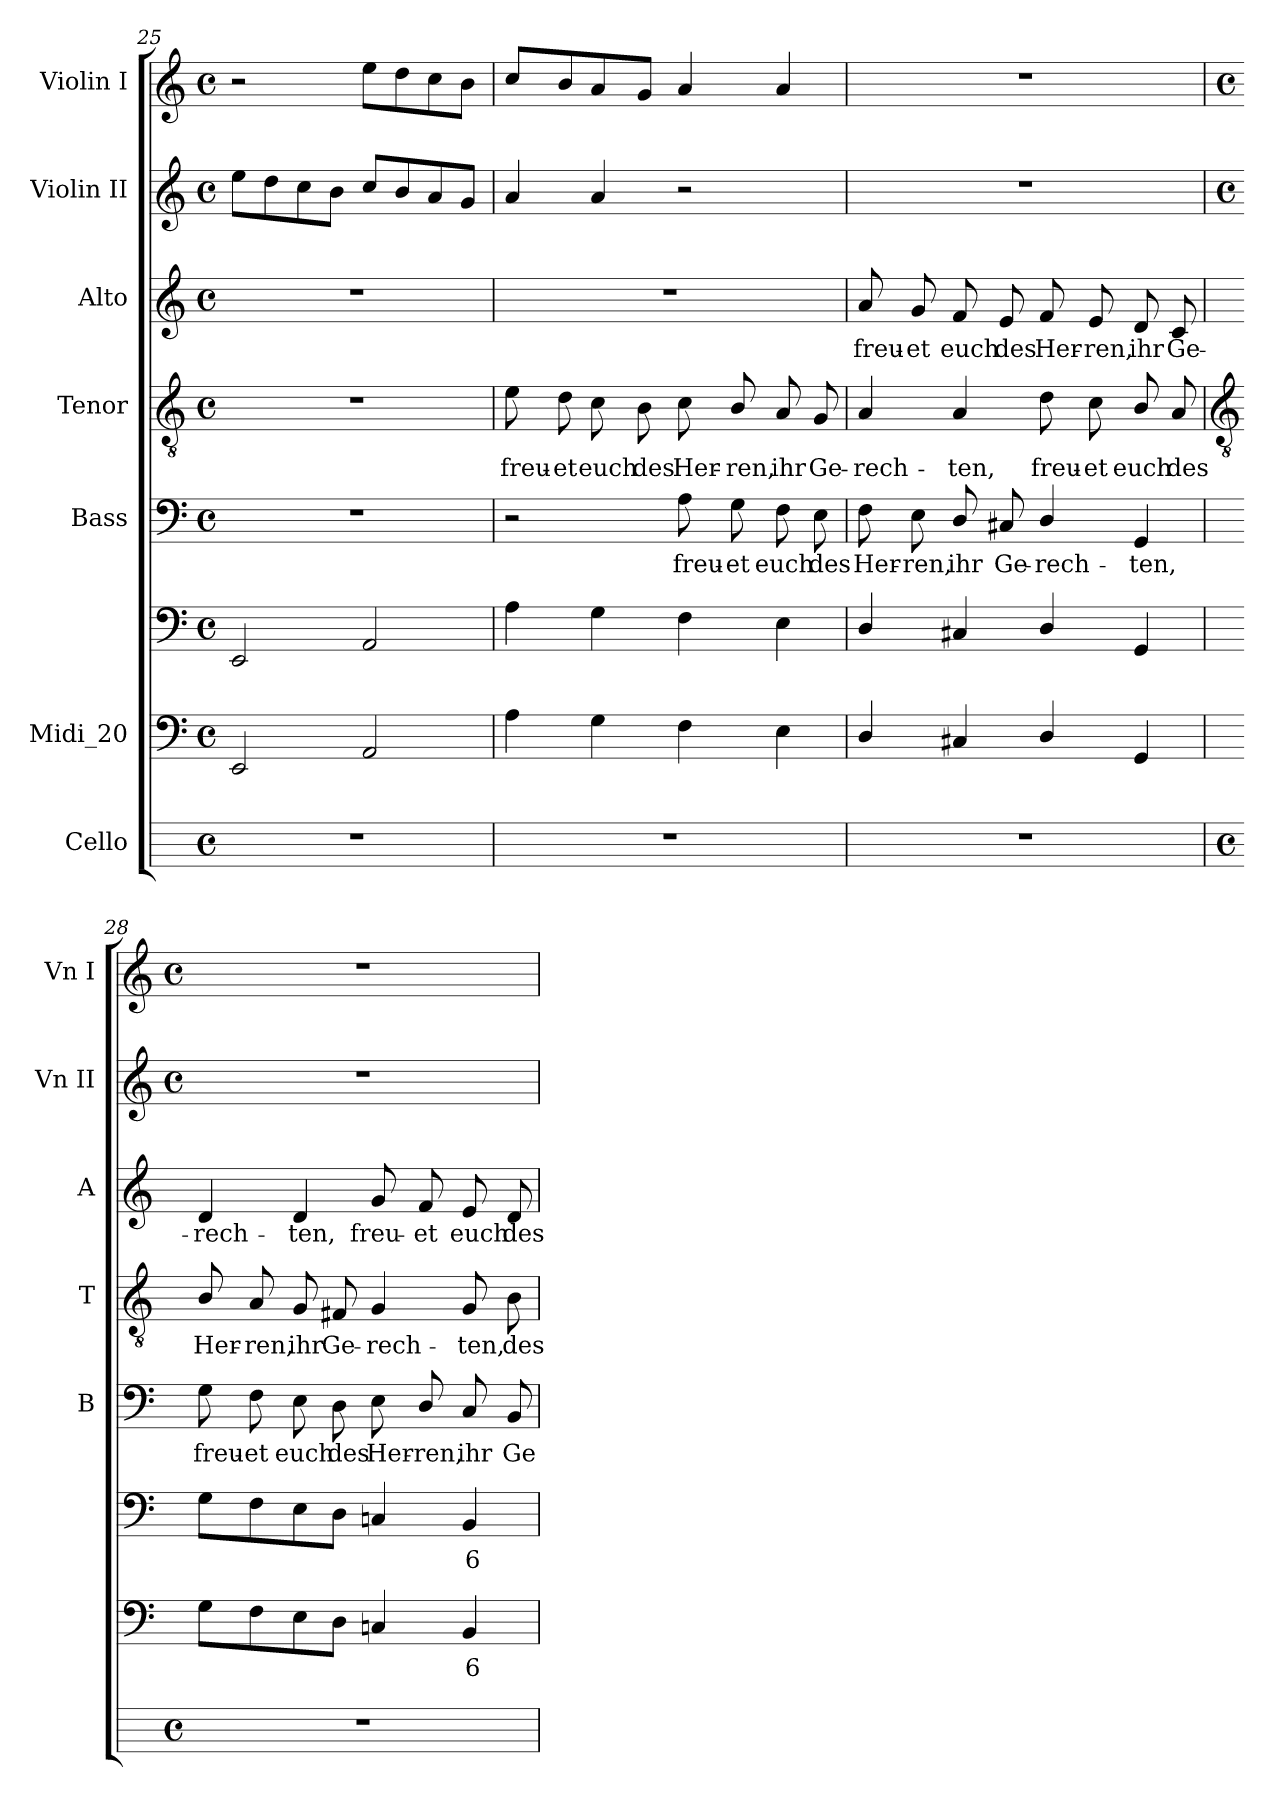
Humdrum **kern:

**kern	**kern	**text	**kern	**text	**kern	**text	**kern	**text	**kern	**text	**kern	**kern
*part7	*part6	*part6	*part6	*part6	*part5	*part5	*part4	*part4	*part3	*part3	*part2	*part1
*staff8	*staff7	*staff7	*staff6	*staff6	*staff5	*staff5	*staff4	*staff4	*staff3	*staff3	*staff2	*staff1
*I"Cello	*I"Midi_20	*	*	*	*I"Bass	*	*I"Tenor	*	*I"Alto	*	*I"Violin II	*I"Violin I
*	*	*	*	*	*I'B	*	*I'T	*	*I'A	*	*I'Vn II	*I'Vn I
!!LO:LB:g=z
*	*	*	*clefF4	*	*clefF4	*	*clefGv2	*	*clefG2	*	*clefG2	*clefG2
*	*k[]	*	*k[]	*	*k[]	*	*k[]	*	*k[]	*	*k[]	*k[]
*	*C:	*	*C:	*	*C:	*	*C:	*	*C:	*	*C:	*C:
*M4/4	*M4/4	*	*M4/4	*	*M4/4	*	*M4/4	*	*M4/4	*	*M4/4	*M4/4
*met(c)	*met(c)	*	*met(c)	*	*met(c)	*	*met(c)	*	*met(c)	*	*met(c)	*met(c)
=25	=25	=25	=25	=25	=25	=25	=25	=25	=25	=25	=25	=25
1r	2EE	.	2EE	.	1r	.	1r	.	1r	.	8eeL	2r
.	.	.	.	.	.	.	.	.	.	.	8dd	.
.	.	.	.	.	.	.	.	.	.	.	8cc	.
.	.	.	.	.	.	.	.	.	.	.	8bJ	.
.	2AA	.	2AA	.	.	.	.	.	.	.	8ccL	8eeL
.	.	.	.	.	.	.	.	.	.	.	8b	8dd
.	.	.	.	.	.	.	.	.	.	.	8a	8cc
.	.	.	.	.	.	.	.	.	.	.	8gJ	8bJ
=26	=26	=26	=26	=26	=26	=26	=26	=26	=26	=26	=26	=26
!	!	!	!	!	!	!	!	!LO:LY:b	!	!	!	!
1r	4A	.	4A	.	2r	.	8e	freu-	1r	.	4a	8ccL
!	!	!	!	!	!	!	!	!LO:LY:b	!	!	!	!
.	.	.	.	.	.	.	8d	-et	.	.	.	8b
!	!	!	!	!	!	!	!	!LO:LY:b	!	!	!	!
.	4G	.	4G	.	.	.	8c	euch	.	.	4a	8a
!	!	!	!	!	!	!	!	!LO:LY:b	!	!	!	!
.	.	.	.	.	.	.	8B	des	.	.	.	8gJ
!	!	!	!	!	!	!LO:LY:b	!	!LO:LY:b	!	!	!	!
.	4F	.	4F	.	8A	freu-	8c	Her-	.	.	2r	4a
!	!	!	!	!	!	!LO:LY:b	!	!LO:LY:b	!	!	!	!
.	.	.	.	.	8G	-et	8B/	-ren,	.	.	.	.
!	!	!	!	!	!	!LO:LY:b	!	!LO:LY:b	!	!	!	!
.	4E	.	4E	.	8F	euch	8A	ihr	.	.	.	4a
!	!	!	!	!	!	!LO:LY:b	!	!LO:LY:b	!	!	!	!
.	.	.	.	.	8E	des	8G	Ge-	.	.	.	.
=27	=27	=27	=27	=27	=27	=27	=27	=27	=27	=27	=27	=27
!	!	!	!	!	!	!LO:LY:b	!	!LO:LY:b	!	!LO:LY:b	!	!
1r	4D/	.	4D/	.	8F	Her-	4A	-rech-	8a	freu-	1r	1r
!	!	!	!	!	!	!LO:LY:b	!	!	!	!LO:LY:b	!	!
.	.	.	.	.	8E	-ren,	.	.	8g	-et	.	.
!	!	!	!	!	!	!LO:LY:b	!	!LO:LY:b	!	!LO:LY:b	!	!
.	4C#X	.	4C#X	.	8D/	ihr	4A	-ten,	8f	euch	.	.
!	!	!	!	!	!	!LO:LY:b	!	!	!	!LO:LY:b	!	!
.	.	.	.	.	8C#X	Ge-	.	.	8e	des	.	.
!	!	!	!	!	!	!LO:LY:b	!	!LO:LY:b	!	!LO:LY:b	!	!
.	4D/	.	4D/	.	4D/	-rech-	8d	freu-	8f	Her-	.	.
!	!	!	!	!	!	!	!	!LO:LY:b	!	!LO:LY:b	!	!
.	.	.	.	.	.	.	8c	-et	8e	-ren,	.	.
!	!	!	!	!	!	!LO:LY:b	!	!LO:LY:b	!	!LO:LY:b	!	!
.	4GG	.	4GG	.	4GG	-ten,	8B/	euch	8d	ihr	.	.
!	!	!	!	!	!	!	!	!LO:LY:b	!	!LO:LY:b	!	!
.	.	.	.	.	.	.	8A	des	8c	Ge-	.	.
!!LO:LB:g=z
=28	=28	=28	=28	=28	=28	=28	=28	=28	=28	=28	=28	=28
*	*	*	*	*	*	*	*clefGv2	*	*	*	*	*
*M4/4	*	*	*	*	*	*	*	*	*	*	*M4/4	*M4/4
*met(c)	*	*	*	*	*	*	*	*	*	*	*met(c)	*met(c)
!	!	!	!	!	!	!LO:LY:b	!	!LO:LY:b	!	!LO:LY:b	!	!
1r	8GL	.	8GL	.	8G	freu-	8B/	Her-	4d	-rech-	1r	1r
!	!	!	!	!	!	!LO:LY:b	!	!LO:LY:b	!	!	!	!
.	8F	.	8F	.	8F	-et	8A	-ren,	.	.	.	.
!	!	!	!	!	!	!LO:LY:b	!	!LO:LY:b	!	!LO:LY:b	!	!
.	8E	.	8E	.	8E	euch	8G	ihr	4d	-ten,	.	.
!	!	!	!	!	!	!LO:LY:b	!	!LO:LY:b	!	!	!	!
.	8DJ	.	8DJ	.	8D	des	8F#X	Ge-	.	.	.	.
!	!	!	!	!	!	!LO:LY:b	!	!LO:LY:b	!	!LO:LY:b	!	!
.	4Cn	.	4Cn	.	8E	Her-	4G	-rech-	8g	freu-	.	.
!	!	!	!	!	!	!LO:LY:b	!	!	!	!LO:LY:b	!	!
.	.	.	.	.	8D/	-ren,	.	.	8f	-et	.	.
!	!	!LO:LY:b	!	!LO:LY:b	!	!LO:LY:b	!	!LO:LY:b	!	!LO:LY:b	!	!
.	4BB	6	4BB	6	8C	ihr	8G	-ten,	8e	euch	.	.
!	!	!	!	!	!	!LO:LY:b	!	!LO:LY:b	!	!LO:LY:b	!	!
.	.	.	.	.	8BB	Ge-	8B	des	8d	des	.	.
=	=	=	=	=	=	=	=	=	=	=	=	=
*-	*-	*-	*-	*-	*-	*-	*-	*-	*-	*-	*-	*-
